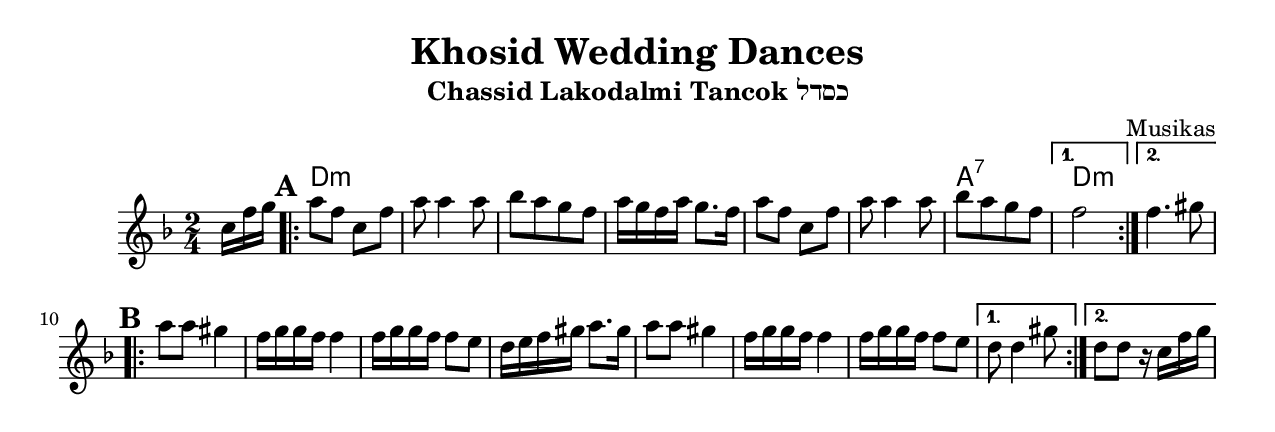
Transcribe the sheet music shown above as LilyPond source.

\version "2.18.0"
\include "english.ly"
\paper{
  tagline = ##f
  print-all-headers = ##t
  #(set-paper-size "letter")
}
date = #(strftime "%d-%m-%Y" (localtime (current-time)))

%\markup{ \italic{ " Updated " \date  }  }

%\markup{ Got something to say? }

%#################################### Melody ########################
melody = \relative c'' {
  \clef treble
  \key d \minor
  \time 2/4
  \set Score.markFormatter = #format-mark-box-alphabet

  \partial 16*3 c16 f g   %lead in notes

  \repeat volta 2{
  \mark \default
    a8 f c f
    a8 a4 a8|
    bf8 [a g f]
    a16 g f a g8. f16|

    a8 f c f
    a8 a4 a8|
    bf8 [a g f]


  }
  \alternative { { f2 }{ f4. gs8 } }
  \break
  \repeat volta 2{
  \mark \default
    a8 a gs4
    f16 g g f f4
    f16 g g f f8 e
    d16 e f gs a8. gs16|

    a8 a gs4
    f16 g g f f4
    f16 g g f f8 e
  }
  \alternative {
    {d8 d4 gs8 }
    {d8 d r16 c f g}
  }

}
%################################# Lyrics #####################
%\addlyrics{  }
%################################# Chords #######################
harmonies = \chordmode {
  s16*3
  d2*6:m
  %r2*5
  a2:7
  d2:m
}

\score {
  <<
    \new ChordNames {
      \set chordChanges = ##t
      \harmonies
    }
    \new Staff
    \melody
  >>
  \header{
    title= "Khosid Wedding Dances"
    subtitle="Chassid Lakodalmi Tancok כסדל"
    composer= ""
    instrument =""
    arranger= "Musikas"
  }
  \layout{indent = 1.0\cm}
  \midi {
    \tempo 4 = 120

    % \midi { }
  }
}
%{
% more verses:
\markup{}
\markup {
  \fill-line {
    \hspace #0.1 % distance from left margin
    \column {
      \line { "1."
        \column {
          ""
        }
      }
      \hspace #0.2 % vertical distance between verses
      \line { "2."
        \column {
         ""
        }
      }
    }
    \hspace #0.1  % horiz. distance between columns
    \column {
      \line { "3."
        \column {
          ""
        }
      }
      \hspace #0.2 % distance between verses
      \line { "4."
        \column {
         ""
        }
      }
    }
    \hspace #0.1 % distance to right margin
  }
}

%}
